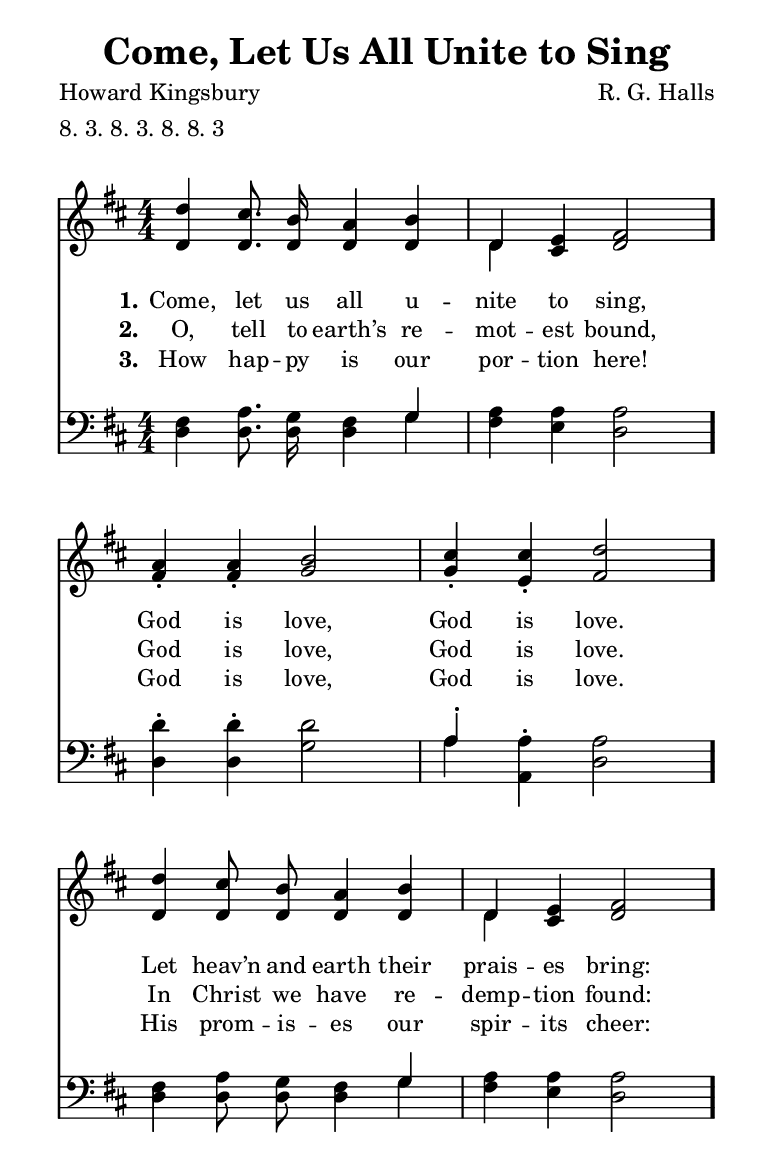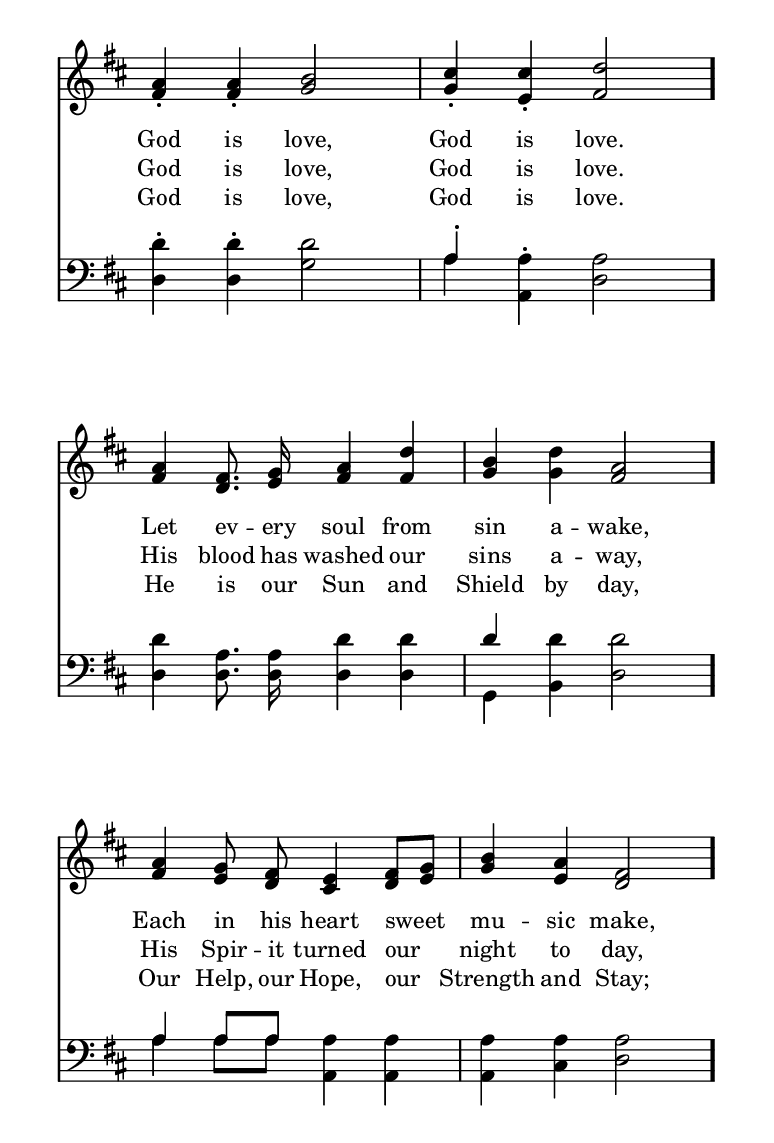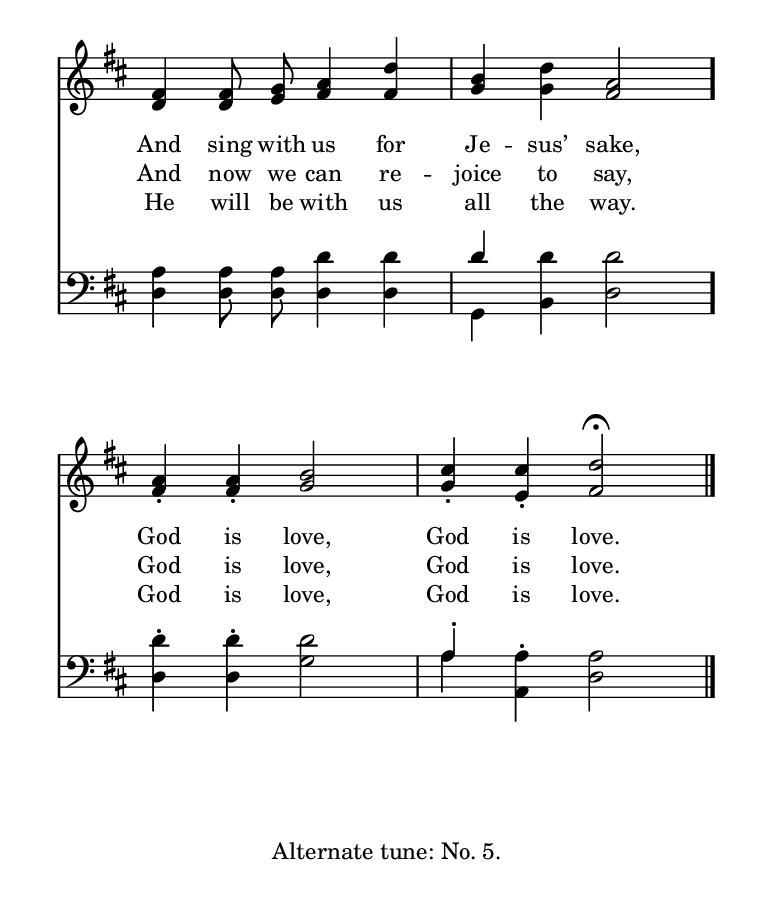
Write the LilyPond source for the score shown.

\include "common/global.ily"
\paper {
  \include "common/paper.ily"
  %ragged-bottom = ##t
  %ragged-last-bottom = ##t
  %systems-per-page = ##f
  %page-count = ##f
}

\header{
  hymnnumber = "71"
  title = "Come, Let Us All Unite to Sing"
  tunename = "Christ for me"
  meter = "8. 3. 8. 3. 8. 8. 3"
  poet = "Howard Kingsbury"
  composer = "R. G. Halls"
  %copyright = ""
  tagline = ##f
}

% for fermata in MIDI
ta = { \tempo 4=90 }
tb = { \tempo 4=45 }

patternAA = { \ta c4 c8. c16 c4 c4      | c4 c4 c2 }
patternAB = { \ta c4 c8  c8  c4 c4      | c4 c4 c2 }
patternAC = { \ta c4 c8  c8  c4 c8[ c8] | c4 c4 c2 }

patternBA = { \ta c4 c4 c2 | c4 c4 c2 }
patternBB = { \ta c4 c4 c2 | c4 c4 \tb c2 \ta }

global = {
  \include "common/overrides.ily"
  \override Staff.TimeSignature.style = #'numbered
  \time 4/4
  \override Score.MetronomeMark.transparent = ##t % hide all fermata changes too
  \ta
  \key d \major
  %\partial 4
  \autoBeamOff
}

notesSoprano = {
\global
\relative c'' {

  \changePitch \patternAA { d cis b a b | d, e fis }
  \changePitch \patternBA { a a b | cis cis d }
  \changePitch \patternAB { d cis b a b | d, e fis }
  \changePitch \patternBA { a a b | cis cis d }

  \changePitch \patternAA { a fis g a d | b d a }
  \changePitch \patternAC { a g fis e fis g | b a fis }
  \changePitch \patternAB { fis fis g a d | b d a }
  \changePitch \patternBA { a a b | cis cis d \fermata }

  \bar "|."

}
}

notesAlto = {
\global
\relative e' {

  \changePitch \patternAA { d d d d d | d cis d }
  \changePitch \patternBA { fis_. fis_. g | g_. e_. fis }
  \changePitch \patternAB { d d d d d | d cis d }
  \changePitch \patternBA { fis_. fis_. g | g_. e_. fis }

  \changePitch \patternAA { fis d e fis fis | g g fis }
  \changePitch \patternAC { fis e d cis d e | g e d }
  \changePitch \patternAB { d d e fis fis | g g fis }
  \changePitch \patternBA { fis_. fis_. g | g_. e_. fis }

}
}

notesTenor = {
\global
\relative a {

  \changePitch \patternAA { fis a g fis g | a a a }
  \changePitch \patternBA { d^. d^. d | a^. a^. a }
  \changePitch \patternAB { fis a g fis g | a a a }
  \changePitch \patternBA { d^. d^. d | a^. a^. a }

  \changePitch \patternAA { d a a d d | d d d }
  \changePitch \patternAB { a a a a a | a a a }
  \changePitch \patternAB { a a a d d | d d d }
  \changePitch \patternBA { d^. d^. d | a^. a^. a }

}
}

notesBass = {
\global
\relative f {

  \changePitch \patternAA { d d d d g | fis e d }
  \changePitch \patternBA { d d g | a a, d }
  \changePitch \patternAB { d d d d g | fis e d }
  \changePitch \patternBA { d d g | a a, d }

  \changePitch \patternAA { d d d d d | g, b d }
  \changePitch \patternAB { a' a a a, a | a cis d }
  \changePitch \patternAB { d d d d d | g, b d }
  \changePitch \patternBA { d d g | a a, d }

}
}

wordsA = \lyricmode {
\set stanza = "1."

Come, let us all u -- nite to sing, \bar "."
God is love, God is love. \bar "." \break
Let heav’n and earth their prais -- es bring: \bar "."
God is love, God is love. \bar "." \break
Let ev -- ery soul from sin a -- wake, \bar "."
Each in his heart sweet mu -- sic make, \bar "."
And sing with us for Je -- sus’ sake, \bar "."
God is love, God is love. \bar "."

}

wordsB = \lyricmode {
\set stanza = "2."

O, tell to earth’s re -- mot -- est bound,
God is love, God is love.
In Christ we have re -- demp -- tion found:
God is love, God is love.
His blood has washed our sins a -- way,
His Spir -- it turned our night to day,
And now we can re -- joice to say,
God is love, God is love.

}

wordsC = \lyricmode {
\set stanza = "3."

How hap -- py is our por -- tion here!
God is love, God is love.
His prom -- is -- es our spir -- its cheer:
God is love, God is love.
He is our Sun and Shield by day,
Our Help, our Hope, our Strength and Stay;
He will be with us all the way.
God is love, God is love.

}

\score {
  \context ChoirStaff <<
    \context Staff = upper <<
      \set ChoirStaff.systemStartDelimiter = #'SystemStartBar
      \set ChoirStaff.printPartCombineTexts = ##f
      \partcombine #'(2 . 9) \notesSoprano \notesAlto
      \context NullVoice = sopranos { \voiceOne << \notesSoprano >> }
      \context NullVoice = altos { \voiceTwo << \notesAlto >> }
      \context Lyrics = one   \lyricsto sopranos \wordsA
      \context Lyrics = two   \lyricsto sopranos \wordsB
      \context Lyrics = three \lyricsto sopranos \wordsC
    >>
    \context Staff = men <<
      \clef bass
      \set ChoirStaff.printPartCombineTexts = ##f
      \partcombine #'(2 . 9) \notesTenor \notesBass
      \context NullVoice = tenors { \voiceOne << \notesTenor >> }
      \context NullVoice = basses { \voiceTwo << \notesBass >> }
    >>
  >>
  \layout {
    \include "common/layout.ily"
  }
  \midi{
    \include "common/midi.ily"
  }
}

\noPageBreak

\markup { \fill-line { \line { Alternate tune: No. 5. } } }

\version "2.19.49"  % necessary for upgrading to future LilyPond versions.

% vi:set et ts=2 sw=2 ai nocindent syntax=lilypond:
